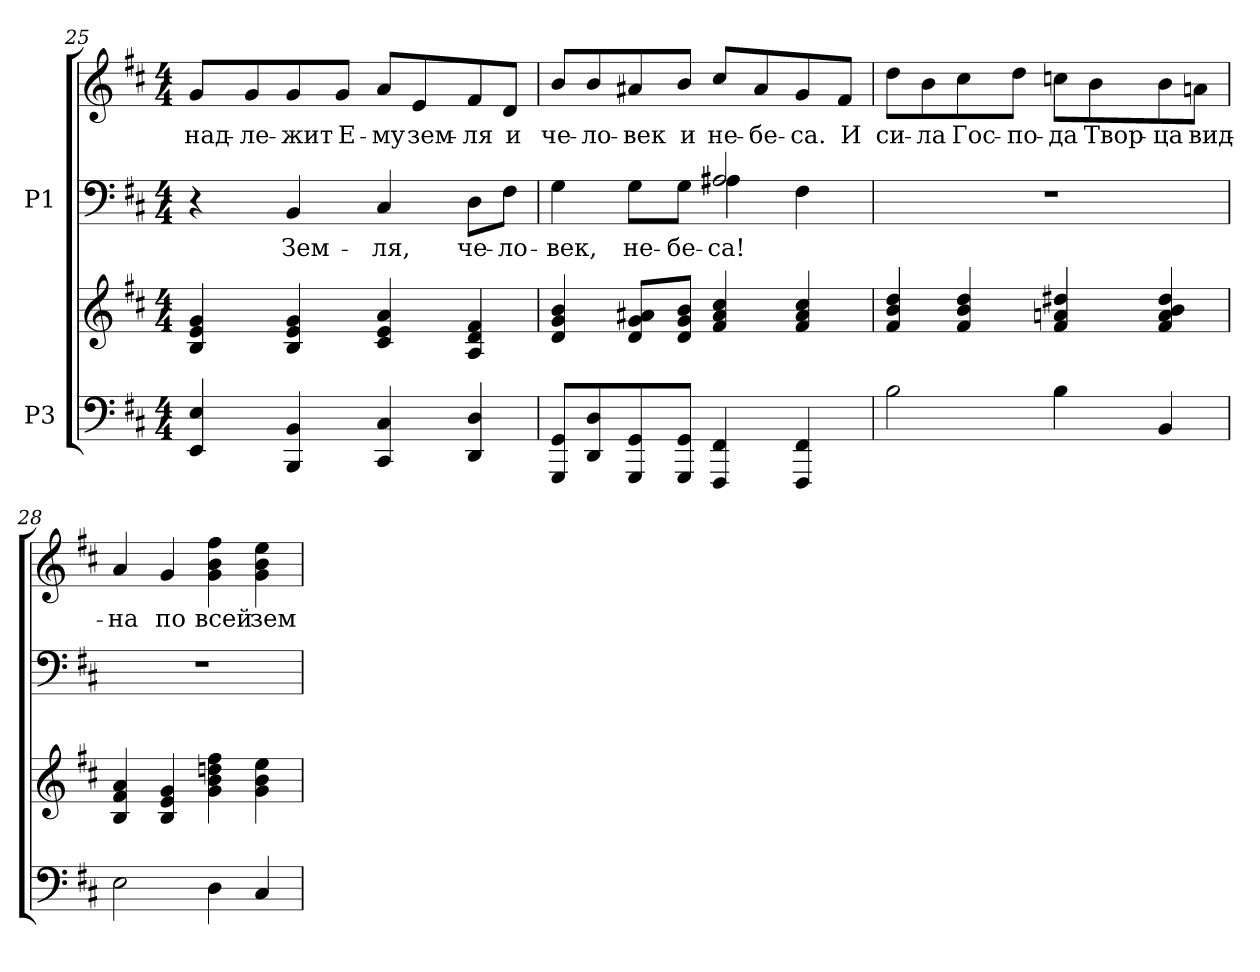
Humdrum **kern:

**kern	**kern	**kern	**text	**kern	**text
*part2	*part2	*part1	*part1	*part1	*part1
*staff4	*staff3	*staff2	*staff2	*staff1	*staff1
*I"P3	*	*I"P1	*	*	*
*clefF4	*clefG2	*clefF4	*	*clefG2	*
*k[f#c#]	*k[f#c#]	*k[f#c#]	*	*k[f#c#]	*
*b:	*b:	*b:	*	*b:	*
*M4/4	*M4/4	*M4/4	*	*M4/4	*
=25	=25	=25	=25	=25	=25
!	!	!	!	!	!LO:LY:b:color=#000000
4EEi/ 4Ei	4Bi/ 4ei 4gi	4r	.	8gi/L	-над-
!	!	!	!	!	!LO:LY:b:color=#000000
.	.	.	.	8gi/	-ле-
!	!	!	!LO:LY:a:color=#000000	!	!
!	!	!	!	!	!LO:LY:b:color=#000000
4BBBi/ 4BBi	4Bi/ 4ei 4gi	4BBi/	Зем-	8gi/	-жит
!	!	!	!	!	!LO:LY:b:color=#000000
.	.	.	.	8gi/J	Е-
!	!	!	!LO:LY:a:color=#000000	!	!
!	!	!	!	!	!LO:LY:b:color=#000000
4CC#i/ 4C#i	4c#i/ 4ei 4ai	4C#i/	-ля,	8ai/L	-му
!	!	!	!	!	!LO:LY:b:color=#000000
.	.	.	.	8ei/	зем-
!	!	!	!LO:LY:a:color=#000000	!	!
!	!	!	!	!	!LO:LY:b:color=#000000
4DDi/ 4Di	4Ai/ 4di 4f#i	8Di\L	че-	8f#i/	-ля
!	!	!	!LO:LY:a:color=#000000	!	!
!	!	!	!	!	!LO:LY:b:color=#000000
.	.	8F#i\J	-ло-	8di/J	и
=26	=26	=26	=26	=26	=26
!	!	!	!LO:LY:a:color=#000000	!	!
*	*	*^	*	*	*
!	!	!	!	!	!	!LO:LY:b:color=#000000
8GGGi/ 8GGiL	4di/ 4gi 4bi	4Gi\	2ryy	-век,	8bi/L	че-
!	!	!	!	!	!	!LO:LY:b:color=#000000
8DDi/ 8Di	.	.	.	.	8bi/	-ло-
!	!	!	!	!LO:LY:a:color=#000000	!	!
!	!	!	!	!	!	!LO:LY:b:color=#000000
8GGGi/ 8GGi	8di/ 8gi 8a#XiL	8Gi\L	.	не-	8a#Xi/	-век
!	!	!	!	!LO:LY:a:color=#000000	!	!
!	!	!	!	!	!	!LO:LY:b:color=#000000
8GGGi/ 8GGiJ	8di/ 8gi 8biJ	8Gi\J	.	-бе-	8bi/J	и
!	!	!	!	!LO:LY:a:color=#000000	!	!
!	!	!	!	!	!	!LO:LY:b:color=#000000
4FFF#i/ 4FF#i	4f#i/ 4a#i 4cc#i	2A#Xi/	4A#i\	-са!	8cc#i/L	не-
!	!	!	!	!	!	!LO:LY:b:color=#000000
.	.	.	.	.	8a#i/	-бе-
!	!	!	!	!	!	!LO:LY:b:color=#000000
4FFF#i/ 4FF#i	4f#i/ 4a#i 4cc#i	.	4F#i\	.	8gi/	-са.
!	!	!	!	!	!	!LO:LY:b:color=#000000
.	.	.	.	.	8f#i/J	И
*	*	*v	*v	*	*	*
!!LO:PB:g=z
=27	=27	=27	=27	=27	=27
!	!	!	!	!	!LO:LY:b:color=#000000
2Bi\	4f#i/ 4bi 4ddi	1r	.	8ddi\L	си-
!	!	!	!	!	!LO:LY:b:color=#000000
.	.	.	.	8bi\	-ла
!	!	!	!	!	!LO:LY:b:color=#000000
.	4f#i/ 4bi 4ddi	.	.	8cc#i\	Гос-
!	!	!	!	!	!LO:LY:b:color=#000000
.	.	.	.	8ddi\J	-по-
!	!	!	!	!	!LO:LY:b:color=#000000
4Bi\	4f#i/ 4ani 4dd#Xi	.	.	8ccni\L	-да
!	!	!	!	!	!LO:LY:b:color=#000000
.	.	.	.	8bi\	Твор-
!	!	!	!	!	!LO:LY:b:color=#000000
4BBi/	4f#i/ 4ai 4bi 4dd#i	.	.	8bi\	-ца
!	!	!	!	!	!LO:LY:b:color=#000000
.	.	.	.	8ani\J	вид-
=28	=28	=28	=28	=28	=28
!	!	!	!	!	!LO:LY:b:color=#000000
2Ei\	4Bi/ 4f#i 4ai	1r	.	4ai/	-на
!	!	!	!	!	!LO:LY:b:color=#000000
.	4Bi/ 4ei 4gi	.	.	4gi/	по
!	!	!	!	!	!LO:LY:b:color=#000000
4Di\	4gi\ 4bi 4ddni 4ff#i	.	.	4gi\ 4bi 4ff#i	всей
!	!	!	!	!	!LO:LY:b:color=#000000
4C#i/	4gi\ 4bi 4eei	.	.	4gi\ 4bi 4eei	зем-
=	=	=	=	=	=
*-	*-	*-	*-	*-	*-
